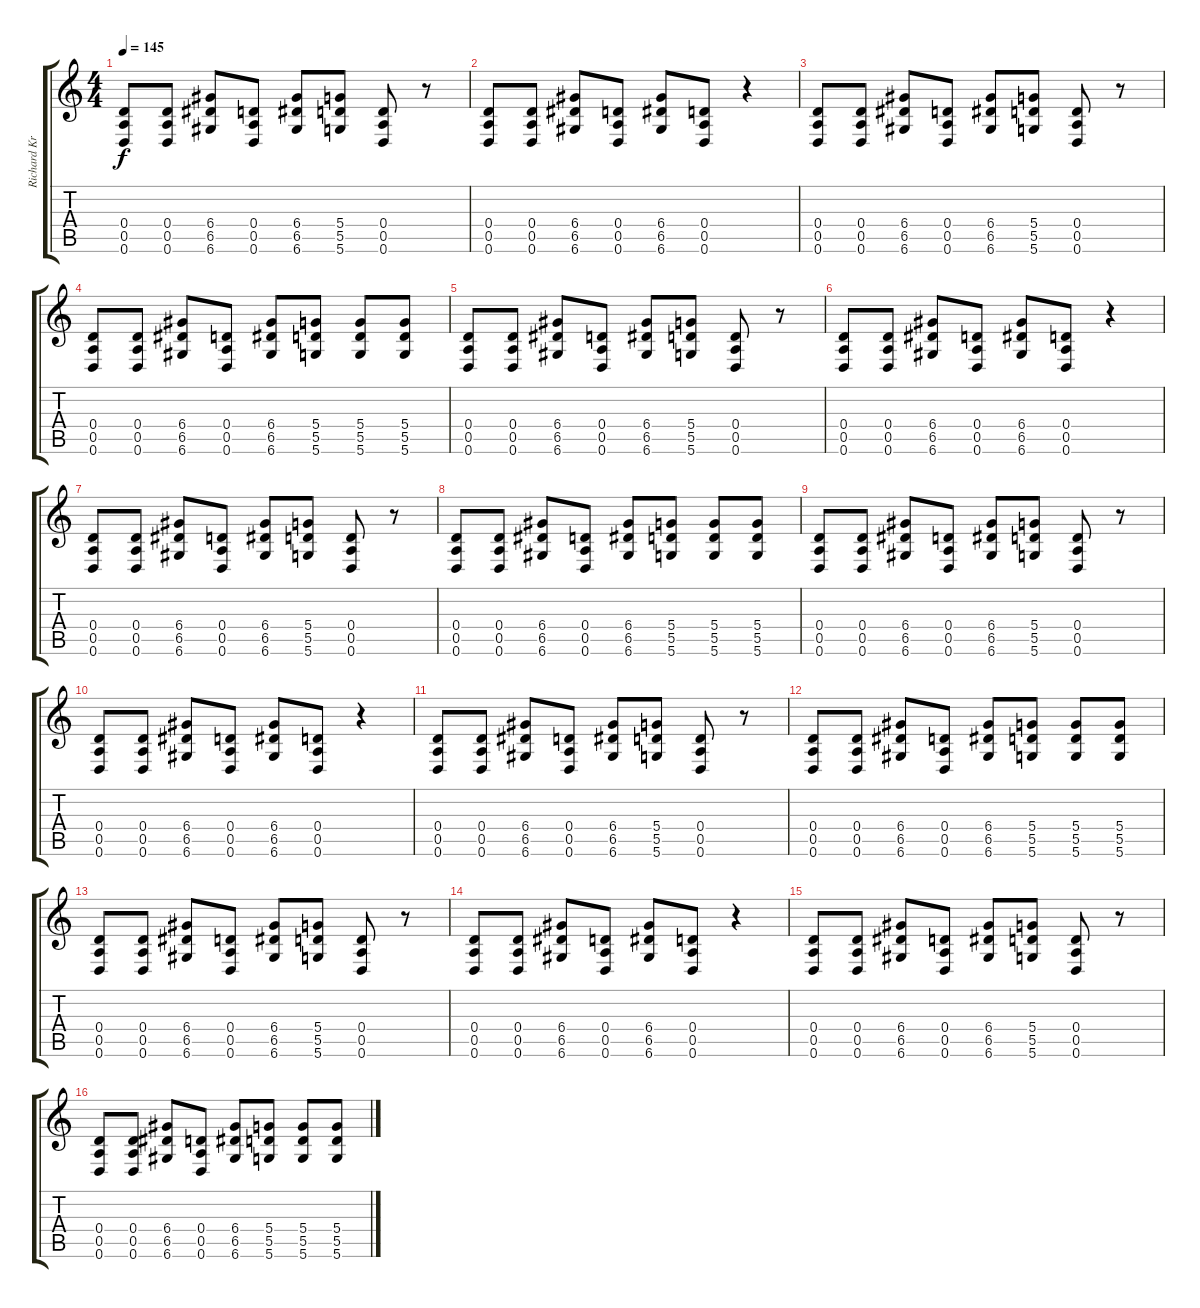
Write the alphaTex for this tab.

\track ("Richard Kruspe (Lead)" "Richard Kr") {instrument distortionguitar}
\staff {score tabs}
\tuning (E4 B3 G3 D3 A2 D2) {hide}
\ts (4 4)
\tempo 145
\clef g2
\ks c
(0.4 0.5 0.6).8{dy f} (0.4 0.5 0.6).8 (6.4 6.5 6.6).8 (0.4 0.5 0.6).8 (6.4 6.5 6.6).8 (5.4 5.5 5.6).8 (0.4 0.5 0.6).8 r.8 |
(0.4 0.5 0.6).8 (0.4 0.5 0.6).8 (6.4 6.5 6.6).8 (0.4 0.5 0.6).8 (6.4 6.5 6.6).8 (0.4 0.5 0.6).8 r.4 |
(0.4 0.5 0.6).8 (0.4 0.5 0.6).8 (6.4 6.5 6.6).8 (0.4 0.5 0.6).8 (6.4 6.5 6.6).8 (5.4 5.5 5.6).8 (0.4 0.5 0.6).8 r.8 |
(0.4 0.5 0.6).8 (0.4 0.5 0.6).8 (6.4 6.5 6.6).8 (0.4 0.5 0.6).8 (6.4 6.5 6.6).8 (5.4 5.5 5.6).8 (5.4 5.5 5.6).8 (5.4 5.5 5.6).8 |
(0.4 0.5 0.6).8 (0.4 0.5 0.6).8 (6.4 6.5 6.6).8 (0.4 0.5 0.6).8 (6.4 6.5 6.6).8 (5.4 5.5 5.6).8 (0.4 0.5 0.6).8 r.8 |
(0.4 0.5 0.6).8 (0.4 0.5 0.6).8 (6.4 6.5 6.6).8 (0.4 0.5 0.6).8 (6.4 6.5 6.6).8 (0.4 0.5 0.6).8 r.4 |
(0.4 0.5 0.6).8 (0.4 0.5 0.6).8 (6.4 6.5 6.6).8 (0.4 0.5 0.6).8 (6.4 6.5 6.6).8 (5.4 5.5 5.6).8 (0.4 0.5 0.6).8 r.8 |
(0.4 0.5 0.6).8 (0.4 0.5 0.6).8 (6.4 6.5 6.6).8 (0.4 0.5 0.6).8 (6.4 6.5 6.6).8 (5.4 5.5 5.6).8 (5.4 5.5 5.6).8 (5.4 5.5 5.6).8 |
(0.4 0.5 0.6).8 (0.4 0.5 0.6).8 (6.4 6.5 6.6).8 (0.4 0.5 0.6).8 (6.4 6.5 6.6).8 (5.4 5.5 5.6).8 (0.4 0.5 0.6).8 r.8 |
(0.4 0.5 0.6).8 (0.4 0.5 0.6).8 (6.4 6.5 6.6).8 (0.4 0.5 0.6).8 (6.4 6.5 6.6).8 (0.4 0.5 0.6).8 r.4 |
(0.4 0.5 0.6).8 (0.4 0.5 0.6).8 (6.4 6.5 6.6).8 (0.4 0.5 0.6).8 (6.4 6.5 6.6).8 (5.4 5.5 5.6).8 (0.4 0.5 0.6).8 r.8 |
(0.4 0.5 0.6).8 (0.4 0.5 0.6).8 (6.4 6.5 6.6).8 (0.4 0.5 0.6).8 (6.4 6.5 6.6).8 (5.4 5.5 5.6).8 (5.4 5.5 5.6).8 (5.4 5.5 5.6).8 |
(0.4 0.5 0.6).8 (0.4 0.5 0.6).8 (6.4 6.5 6.6).8 (0.4 0.5 0.6).8 (6.4 6.5 6.6).8 (5.4 5.5 5.6).8 (0.4 0.5 0.6).8 r.8 |
(0.4 0.5 0.6).8 (0.4 0.5 0.6).8 (6.4 6.5 6.6).8 (0.4 0.5 0.6).8 (6.4 6.5 6.6).8 (0.4 0.5 0.6).8 r.4 |
(0.4 0.5 0.6).8 (0.4 0.5 0.6).8 (6.4 6.5 6.6).8 (0.4 0.5 0.6).8 (6.4 6.5 6.6).8 (5.4 5.5 5.6).8 (0.4 0.5 0.6).8 r.8 |
(0.4 0.5 0.6).8 (0.4 0.5 0.6).8 (6.4 6.5 6.6).8 (0.4 0.5 0.6).8 (6.4 6.5 6.6).8 (5.4 5.5 5.6).8 (5.4 5.5 5.6).8 (5.4 5.5 5.6).8
